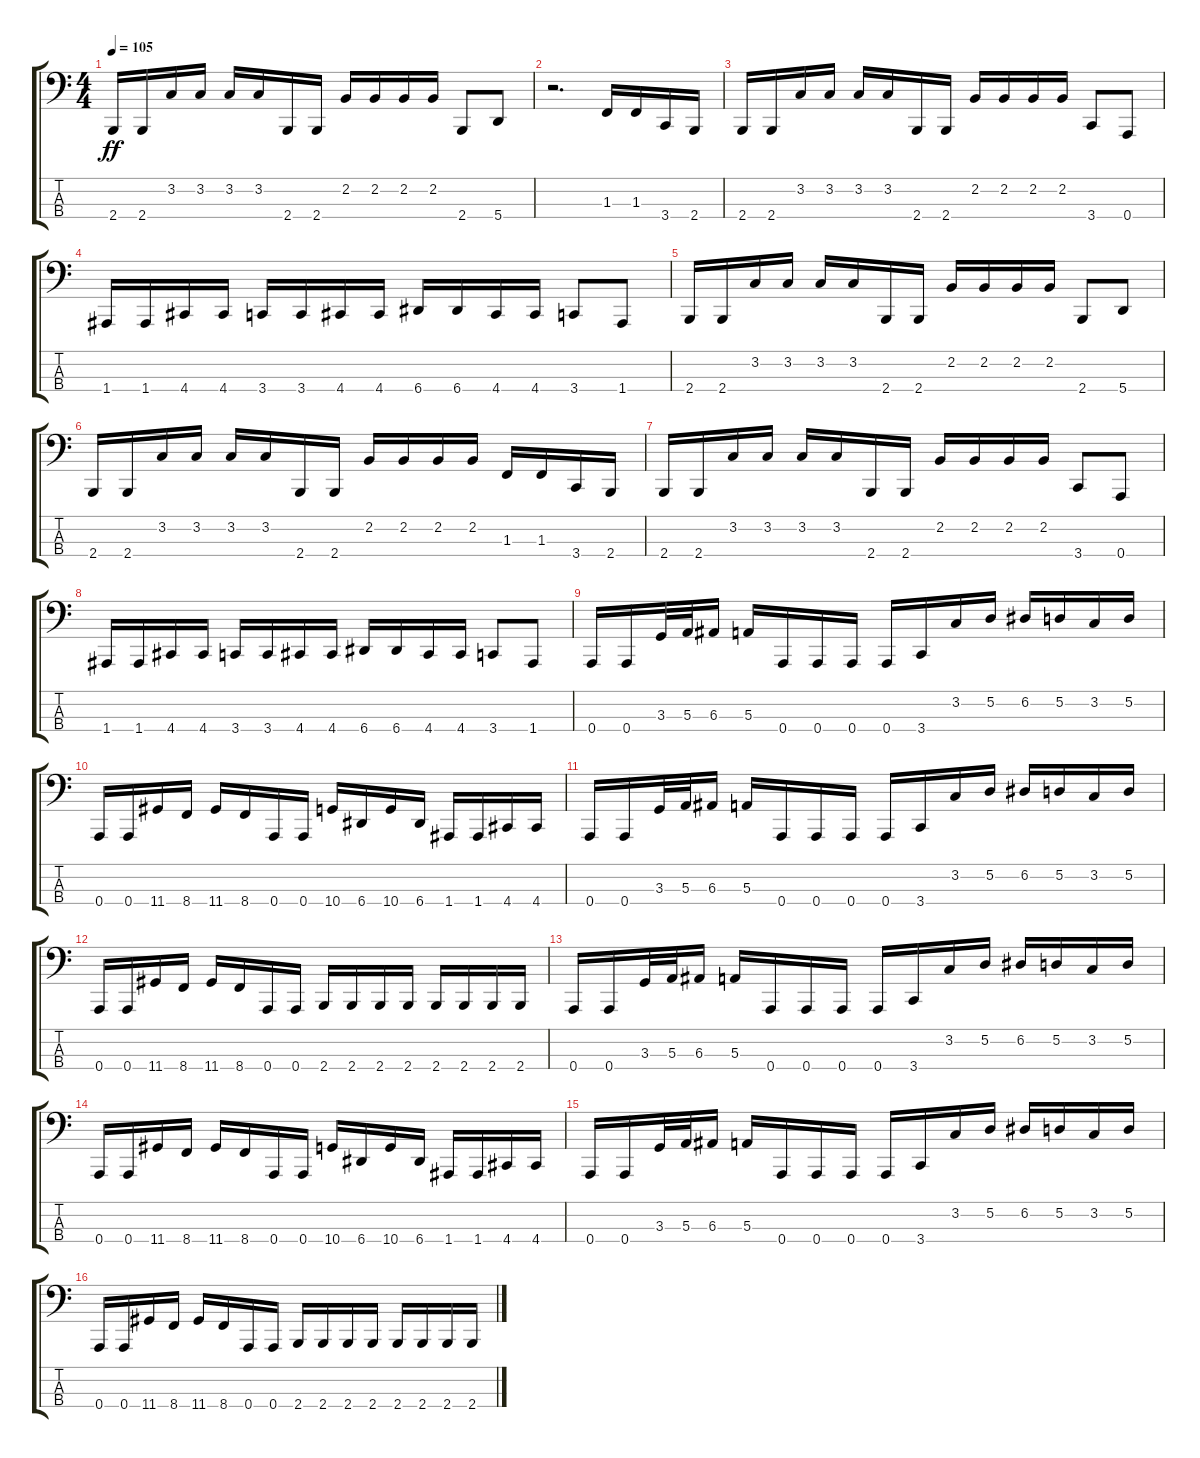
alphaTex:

\track "" {instrument electricbassfinger}
\staff {score tabs}
\tuning (D2 A1 E1 A0) {hide}
\ts (4 4)
\section ("" "")
\tempo 105
\clef f4
\ks c
2.4.16{dy ff instrument electricbassfinger} 2.4.16 3.2.16 3.2.16 3.2.16 3.2.16 2.4.16 2.4.16 2.2.16 2.2.16 2.2.16 2.2.16 2.4.8 5.4.8 |
r.2{d} 1.3.16 1.3.16 3.4.16 2.4.16 |
2.4.16 2.4.16 3.2.16 3.2.16 3.2.16 3.2.16 2.4.16 2.4.16 2.2.16 2.2.16 2.2.16 2.2.16 3.4.8 0.4.8 |
1.4.16 1.4.16 4.4.16 4.4.16 3.4.16 3.4.16 4.4.16 4.4.16 6.4.16 6.4.16 4.4.16 4.4.16 3.4.8 1.4.8 |
2.4.16 2.4.16 3.2.16 3.2.16 3.2.16 3.2.16 2.4.16 2.4.16 2.2.16 2.2.16 2.2.16 2.2.16 2.4.8 5.4.8 |
2.4.16 2.4.16 3.2.16 3.2.16 3.2.16 3.2.16 2.4.16 2.4.16 2.2.16 2.2.16 2.2.16 2.2.16 1.3.16 1.3.16 3.4.16 2.4.16 |
2.4.16 2.4.16 3.2.16 3.2.16 3.2.16 3.2.16 2.4.16 2.4.16 2.2.16 2.2.16 2.2.16 2.2.16 3.4.8 0.4.8 |
1.4.16 1.4.16 4.4.16 4.4.16 3.4.16 3.4.16 4.4.16 4.4.16 6.4.16 6.4.16 4.4.16 4.4.16 3.4.8 1.4.8 |
\section ("" "")
0.4.16 0.4.16 3.3.32 5.3.32 6.3.16 5.3.16 0.4.16 0.4.16 0.4.16 0.4.16 3.4.16 3.2.16 5.2.16 6.2.16 5.2.16 3.2.16 5.2.16 |
0.4.16 0.4.16 11.4.16 8.4.16 11.4.16 8.4.16 0.4.16 0.4.16 10.4.16 6.4.16 10.4.16 6.4.16 1.4.16 1.4.16 4.4.16 4.4.16 |
0.4.16 0.4.16 3.3.32 5.3.32 6.3.16 5.3.16 0.4.16 0.4.16 0.4.16 0.4.16 3.4.16 3.2.16 5.2.16 6.2.16 5.2.16 3.2.16 5.2.16 |
0.4.16 0.4.16 11.4.16 8.4.16 11.4.16 8.4.16 0.4.16 0.4.16 2.4.16 2.4.16 2.4.16 2.4.16 2.4.16 2.4.16 2.4.16 2.4.16 |
0.4.16 0.4.16 3.3.32 5.3.32 6.3.16 5.3.16 0.4.16 0.4.16 0.4.16 0.4.16 3.4.16 3.2.16 5.2.16 6.2.16 5.2.16 3.2.16 5.2.16 |
0.4.16 0.4.16 11.4.16 8.4.16 11.4.16 8.4.16 0.4.16 0.4.16 10.4.16 6.4.16 10.4.16 6.4.16 1.4.16 1.4.16 4.4.16 4.4.16 |
0.4.16 0.4.16 3.3.32 5.3.32 6.3.16 5.3.16 0.4.16 0.4.16 0.4.16 0.4.16 3.4.16 3.2.16 5.2.16 6.2.16 5.2.16 3.2.16 5.2.16 |
0.4.16 0.4.16 11.4.16 8.4.16 11.4.16 8.4.16 0.4.16 0.4.16 2.4.16 2.4.16 2.4.16 2.4.16 2.4.16 2.4.16 2.4.16 2.4.16
